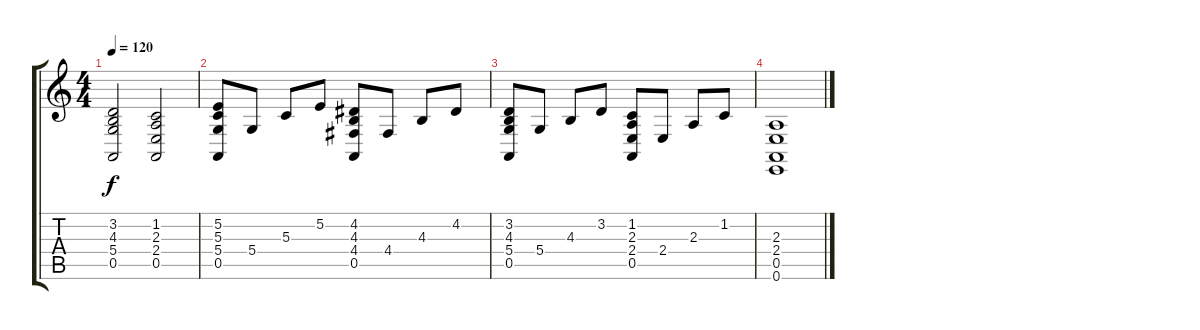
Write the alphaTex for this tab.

\track "" {instrument acousticgrandpiano}
\staff {score tabs}
\tuning (E4 B3 G3 D3 A2 E2) {hide}
\ts (4 4)
\tempo 120
\clef g2
\ks c
(3.2 4.3 5.4 0.5).2{dy f} (1.2 2.3 2.4 0.5).2 |
(5.2 5.3 5.4 0.5).8 5.4.8 5.3.8 5.2.8 (4.2 4.3 4.4 0.5).8 4.4.8 4.3.8 4.2.8 |
(3.2 4.3 5.4 0.5).8 5.4.8 4.3.8 3.2.8 (1.2 2.3 2.4 0.5).8 2.4.8 2.3.8 1.2.8 |
(2.3 2.4 0.5 0.6).1
